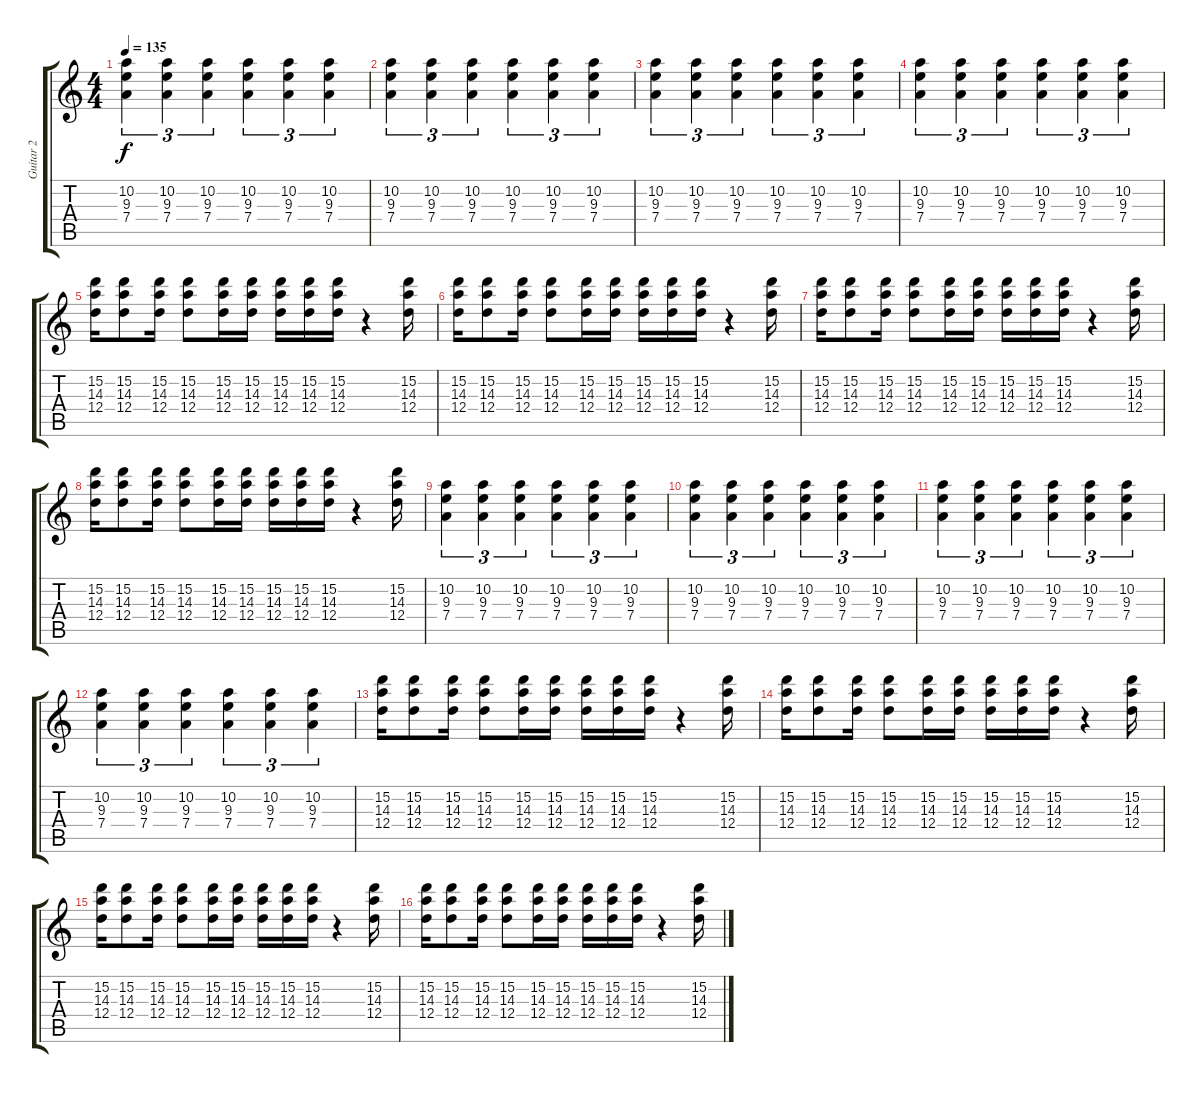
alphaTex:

\track ("Guitar 2" "Guitar 2") {instrument overdrivenguitar}
\staff {score tabs}
\tuning (E4 B3 G3 D3 A2 E2) {hide}
\ts (4 4)
\tempo 135
\clef g2
\ks c
(10.2 9.3 7.4).4{tu (3 2) dy f} (10.2 9.3 7.4).4{tu (3 2)} (10.2 9.3 7.4).4{tu (3 2)} (10.2 9.3 7.4).4{tu (3 2)} (10.2 9.3 7.4).4{tu (3 2)} (10.2 9.3 7.4).4{tu (3 2)} |
(10.2 9.3 7.4).4{tu (3 2)} (10.2 9.3 7.4).4{tu (3 2)} (10.2 9.3 7.4).4{tu (3 2)} (10.2 9.3 7.4).4{tu (3 2)} (10.2 9.3 7.4).4{tu (3 2)} (10.2 9.3 7.4).4{tu (3 2)} |
(10.2 9.3 7.4).4{tu (3 2)} (10.2 9.3 7.4).4{tu (3 2)} (10.2 9.3 7.4).4{tu (3 2)} (10.2 9.3 7.4).4{tu (3 2)} (10.2 9.3 7.4).4{tu (3 2)} (10.2 9.3 7.4).4{tu (3 2)} |
(10.2 9.3 7.4).4{tu (3 2)} (10.2 9.3 7.4).4{tu (3 2)} (10.2 9.3 7.4).4{tu (3 2)} (10.2 9.3 7.4).4{tu (3 2)} (10.2 9.3 7.4).4{tu (3 2)} (10.2 9.3 7.4).4{tu (3 2)} |
(15.2 14.3 12.4).16 (15.2 14.3 12.4).8 (15.2 14.3 12.4).16 (15.2 14.3 12.4).8 (15.2 14.3 12.4).16 (15.2 14.3 12.4).16 (15.2 14.3 12.4).16 (15.2 14.3 12.4).16 (15.2 14.3 12.4).16 r.4 (15.2 14.3 12.4).16 |
(15.2 14.3 12.4).16 (15.2 14.3 12.4).8 (15.2 14.3 12.4).16 (15.2 14.3 12.4).8 (15.2 14.3 12.4).16 (15.2 14.3 12.4).16 (15.2 14.3 12.4).16 (15.2 14.3 12.4).16 (15.2 14.3 12.4).16 r.4 (15.2 14.3 12.4).16 |
(15.2 14.3 12.4).16 (15.2 14.3 12.4).8 (15.2 14.3 12.4).16 (15.2 14.3 12.4).8 (15.2 14.3 12.4).16 (15.2 14.3 12.4).16 (15.2 14.3 12.4).16 (15.2 14.3 12.4).16 (15.2 14.3 12.4).16 r.4 (15.2 14.3 12.4).16 |
(15.2 14.3 12.4).16 (15.2 14.3 12.4).8 (15.2 14.3 12.4).16 (15.2 14.3 12.4).8 (15.2 14.3 12.4).16 (15.2 14.3 12.4).16 (15.2 14.3 12.4).16 (15.2 14.3 12.4).16 (15.2 14.3 12.4).16 r.4 (15.2 14.3 12.4).16 |
(10.2 9.3 7.4).4{tu (3 2)} (10.2 9.3 7.4).4{tu (3 2)} (10.2 9.3 7.4).4{tu (3 2)} (10.2 9.3 7.4).4{tu (3 2)} (10.2 9.3 7.4).4{tu (3 2)} (10.2 9.3 7.4).4{tu (3 2)} |
(10.2 9.3 7.4).4{tu (3 2)} (10.2 9.3 7.4).4{tu (3 2)} (10.2 9.3 7.4).4{tu (3 2)} (10.2 9.3 7.4).4{tu (3 2)} (10.2 9.3 7.4).4{tu (3 2)} (10.2 9.3 7.4).4{tu (3 2)} |
(10.2 9.3 7.4).4{tu (3 2)} (10.2 9.3 7.4).4{tu (3 2)} (10.2 9.3 7.4).4{tu (3 2)} (10.2 9.3 7.4).4{tu (3 2)} (10.2 9.3 7.4).4{tu (3 2)} (10.2 9.3 7.4).4{tu (3 2)} |
(10.2 9.3 7.4).4{tu (3 2)} (10.2 9.3 7.4).4{tu (3 2)} (10.2 9.3 7.4).4{tu (3 2)} (10.2 9.3 7.4).4{tu (3 2)} (10.2 9.3 7.4).4{tu (3 2)} (10.2 9.3 7.4).4{tu (3 2)} |
(15.2 14.3 12.4).16 (15.2 14.3 12.4).8 (15.2 14.3 12.4).16 (15.2 14.3 12.4).8 (15.2 14.3 12.4).16 (15.2 14.3 12.4).16 (15.2 14.3 12.4).16 (15.2 14.3 12.4).16 (15.2 14.3 12.4).16 r.4 (15.2 14.3 12.4).16 |
(15.2 14.3 12.4).16 (15.2 14.3 12.4).8 (15.2 14.3 12.4).16 (15.2 14.3 12.4).8 (15.2 14.3 12.4).16 (15.2 14.3 12.4).16 (15.2 14.3 12.4).16 (15.2 14.3 12.4).16 (15.2 14.3 12.4).16 r.4 (15.2 14.3 12.4).16 |
(15.2 14.3 12.4).16 (15.2 14.3 12.4).8 (15.2 14.3 12.4).16 (15.2 14.3 12.4).8 (15.2 14.3 12.4).16 (15.2 14.3 12.4).16 (15.2 14.3 12.4).16 (15.2 14.3 12.4).16 (15.2 14.3 12.4).16 r.4 (15.2 14.3 12.4).16 |
(15.2 14.3 12.4).16 (15.2 14.3 12.4).8 (15.2 14.3 12.4).16 (15.2 14.3 12.4).8 (15.2 14.3 12.4).16 (15.2 14.3 12.4).16 (15.2 14.3 12.4).16 (15.2 14.3 12.4).16 (15.2 14.3 12.4).16 r.4 (15.2 14.3 12.4).16
